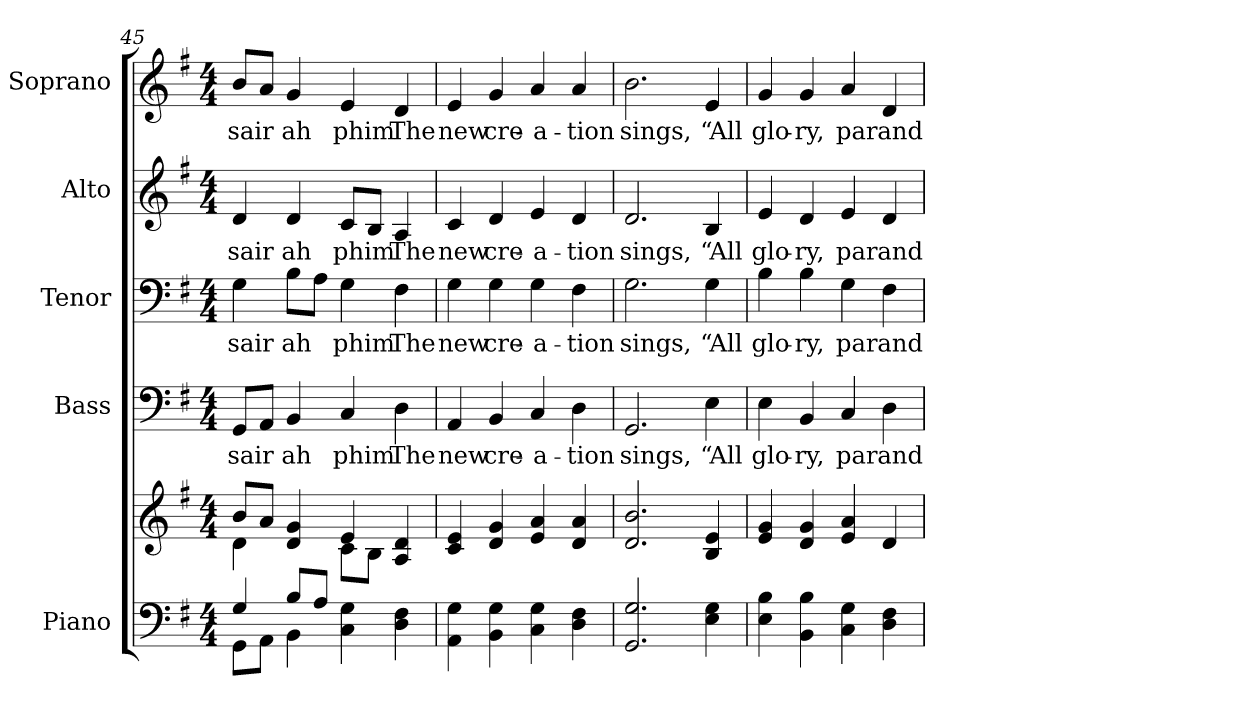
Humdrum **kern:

**kern	**kern	**kern	**text	**kern	**text	**kern	**text	**kern	**text
*part5	*part5	*part4	*part4	*part3	*part3	*part2	*part2	*part1	*part1
*staff6	*staff5	*staff4	*staff4	*staff3	*staff3	*staff2	*staff2	*staff1	*staff1
*I"Piano	*	*I"Bass	*	*I"Tenor	*	*I"Alto	*	*I"Soprano	*
*I'Pno.	*	*I'B.	*	*I'T.	*	*I'A.	*	*I'S.	*
*clefF4	*clefG2	*clefF4	*	*clefF4	*	*clefG2	*	*clefG2	*
*k[f#]	*k[f#]	*k[f#]	*	*k[f#]	*	*k[f#]	*	*k[f#]	*
*G:	*G:	*G:	*	*G:	*	*G:	*	*G:	*
*M4/4	*M4/4	*M4/4	*	*M4/4	*	*M4/4	*	*M4/4	*
=45	=45	=45	=45	=45	=45	=45	=45	=45	=45
*^	*^	*	*	*	*	*	*	*	*
!	!	!	!	!	!LO:LY:b:color=#000000	!	!	!	!	!	!
!	!	!	!	!	!	!	!LO:LY:b:color=#000000	!	!	!	!
!	!	!	!	!	!	!	!	!	!LO:LY:b:color=#000000	!	!
!	!	!	!	!	!	!	!	!	!	!	!LO:LY:b:color=#000000
4Gi/	8GGi\L	8bi/L	4di\	8GGi/L	sair	4Gi\	sair	4di/	sair	8bi/L	sair
.	8AAi\J	8ai/J	.	8AAi/J	.	.	.	.	.	8ai/J	.
!	!	!	!	!	!LO:LY:b:color=#000000	!	!	!	!	!	!
!	!	!	!	!	!	!	!LO:LY:b:color=#000000	!	!	!	!
!	!	!	!	!	!	!	!	!	!LO:LY:b:color=#000000	!	!
!	!	!	!	!	!	!	!	!	!	!	!LO:LY:b:color=#000000
8Bi/L	4BBi\	4di/ 4gi	4ryy	4BBi/	ah	8Bi\L	ah	4di/	ah	4gi/	ah
8Ai/J	.	.	.	.	.	8Ai\J	.	.	.	.	.
!	!	!	!	!	!LO:LY:b:color=#000000	!	!	!	!	!	!
!	!	!	!	!	!	!	!LO:LY:b:color=#000000	!	!	!	!
!	!	!	!	!	!	!	!	!	!LO:LY:b:color=#000000	!	!
!	!	!	!	!	!	!	!	!	!	!	!LO:LY:b:color=#000000
4Ci\ 4Gi	2ryy	4ei/	8ci\L	4Ci/	phim	4Gi\	phim	8ci/L	phim	4ei/	phim
.	.	.	8Bi\J	.	.	.	.	8Bi/J	.	.	.
!	!	!	!	!	!LO:LY:b:color=#000000	!	!	!	!	!	!
!	!	!	!	!	!	!	!LO:LY:b:color=#000000	!	!	!	!
!	!	!	!	!	!	!	!	!	!LO:LY:b:color=#000000	!	!
!	!	!	!	!	!	!	!	!	!	!	!LO:LY:b:color=#000000
4Di\ 4F#i	.	4Ai/ 4di	4ryy	4Di\	The	4F#i\	The	4Ai/	The	4di/	The
*v	*v	*	*	*	*	*	*	*	*	*	*
*	*v	*v	*	*	*	*	*	*	*	*
!!LO:PB:g=z
=46	=46	=46	=46	=46	=46	=46	=46	=46	=46
*	*^	*	*	*	*	*	*	*	*
!	!	!	!	!LO:LY:b:color=#000000	!	!	!	!	!	!
*	*v	*v	*	*	*	*	*	*	*	*
*	*^	*	*	*	*	*	*	*	*
!	!	!	!	!	!	!LO:LY:b:color=#000000	!	!	!	!
*	*v	*v	*	*	*	*	*	*	*	*
*	*^	*	*	*	*	*	*	*	*
!	!	!	!	!	!	!	!	!LO:LY:b:color=#000000	!	!
*	*v	*v	*	*	*	*	*	*	*	*
*	*^	*	*	*	*	*	*	*	*
!	!	!	!	!	!	!	!	!	!	!LO:LY:b:color=#000000
*	*v	*v	*	*	*	*	*	*	*	*
4AAi\ 4Gi	4ci/ 4ei	4AAi/	new	4Gi\	new	4ci/	new	4ei/	new
!	!	!	!LO:LY:b:color=#000000	!	!	!	!	!	!
!	!	!	!	!	!LO:LY:b:color=#000000	!	!	!	!
!	!	!	!	!	!	!	!LO:LY:b:color=#000000	!	!
!	!	!	!	!	!	!	!	!	!LO:LY:b:color=#000000
4BBi\ 4Gi	4di/ 4gi	4BBi/	cre-	4Gi\	cre-	4di/	cre-	4gi/	cre-
!	!	!	!LO:LY:b:color=#000000	!	!	!	!	!	!
!	!	!	!	!	!LO:LY:b:color=#000000	!	!	!	!
!	!	!	!	!	!	!	!LO:LY:b:color=#000000	!	!
!	!	!	!	!	!	!	!	!	!LO:LY:b:color=#000000
4Ci\ 4Gi	4ei/ 4ai	4Ci/	-a-	4Gi\	-a-	4ei/	-a-	4ai/	-a-
!	!	!	!LO:LY:b:color=#000000	!	!	!	!	!	!
!	!	!	!	!	!LO:LY:b:color=#000000	!	!	!	!
!	!	!	!	!	!	!	!LO:LY:b:color=#000000	!	!
!	!	!	!	!	!	!	!	!	!LO:LY:b:color=#000000
4Di\ 4F#i	4di/ 4ai	4Di\	-tion	4F#i\	-tion	4di/	-tion	4ai/	-tion
=47	=47	=47	=47	=47	=47	=47	=47	=47	=47
!	!	!	!LO:LY:b:color=#000000	!	!	!	!	!	!
!	!	!	!	!	!LO:LY:b:color=#000000	!	!	!	!
!	!	!	!	!	!	!	!LO:LY:b:color=#000000	!	!
!	!	!	!	!	!	!	!	!	!LO:LY:b:color=#000000
2.GGi/ 2.Gi	2.di/ 2.bi	2.GGi/	sings,	2.Gi\	sings,	2.di/	sings,	2.bi\	sings,
!	!	!	!LO:LY:b:color=#000000	!	!	!	!	!	!
!	!	!	!	!	!LO:LY:b:color=#000000	!	!	!	!
!	!	!	!	!	!	!	!LO:LY:b:color=#000000	!	!
!	!	!	!	!	!	!	!	!	!LO:LY:b:color=#000000
4Ei\ 4Gi	4Bi/ 4ei	4Ei\	“All	4Gi\	“All	4Bi/	“All	4ei/	“All
!!LO:PB:g=z
=48	=48	=48	=48	=48	=48	=48	=48	=48	=48
!	!	!	!LO:LY:b:color=#000000	!	!	!	!	!	!
!	!	!	!	!	!LO:LY:b:color=#000000	!	!	!	!
!	!	!	!	!	!	!	!LO:LY:b:color=#000000	!	!
!	!	!	!	!	!	!	!	!	!LO:LY:b:color=#000000
4Ei\ 4Bi	4ei/ 4gi	4Ei\	glo-	4Bi\	glo-	4ei/	glo-	4gi/	glo-
!	!	!	!LO:LY:b:color=#000000	!	!	!	!	!	!
!	!	!	!	!	!LO:LY:b:color=#000000	!	!	!	!
!	!	!	!	!	!	!	!LO:LY:b:color=#000000	!	!
!	!	!	!	!	!	!	!	!	!LO:LY:b:color=#000000
4BBi\ 4Bi	4di/ 4gi	4BBi/	-ry,	4Bi\	-ry,	4di/	-ry,	4gi/	-ry,
!	!	!	!LO:LY:b:color=#000000	!	!	!	!	!	!
!	!	!	!	!	!LO:LY:b:color=#000000	!	!	!	!
!	!	!	!	!	!	!	!LO:LY:b:color=#000000	!	!
!	!	!	!	!	!	!	!	!	!LO:LY:b:color=#000000
4Ci\ 4Gi	4ei/ 4ai	4Ci/	par	4Gi\	par	4ei/	par	4ai/	par
!	!	!	!LO:LY:b:color=#000000	!	!	!	!	!	!
!	!	!	!	!	!LO:LY:b:color=#000000	!	!	!	!
!	!	!	!	!	!	!	!LO:LY:b:color=#000000	!	!
!	!	!	!	!	!	!	!	!	!LO:LY:b:color=#000000
4Di\ 4F#i	4di/	4Di\	and	4F#i\	and	4di/	and	4di/	and
=	=	=	=	=	=	=	=	=	=
*-	*-	*-	*-	*-	*-	*-	*-	*-	*-
